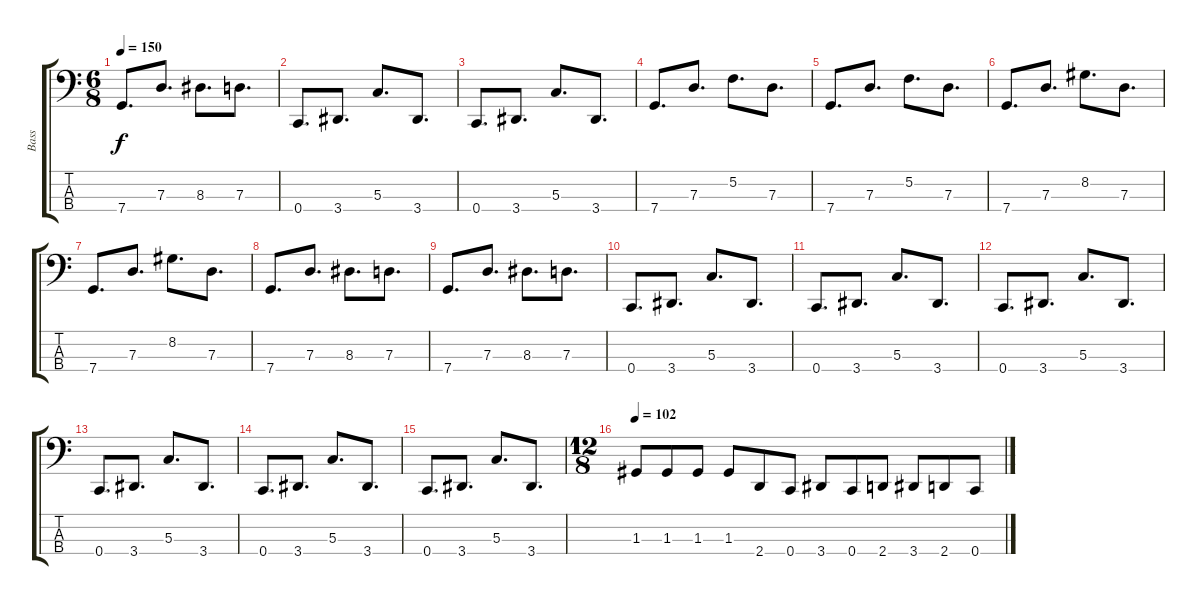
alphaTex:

\track ("Bass" "Bass") {instrument electricbassfinger}
\staff {score tabs}
\tuning (F2 C2 G1 C1) {hide}
\ts (6 8)
\tempo 150
\clef f4
\ks c
7.4.8{d dy f} 7.3.8{d} 8.3.8{d} 7.3.8{d} |
0.4.8{d} 3.4.8{d} 5.3.8{d} 3.4.8{d} |
0.4.8{d} 3.4.8{d} 5.3.8{d} 3.4.8{d} |
7.4.8{d} 7.3.8{d} 5.2.8{d} 7.3.8{d} |
7.4.8{d} 7.3.8{d} 5.2.8{d} 7.3.8{d} |
7.4.8{d} 7.3.8{d} 8.2.8{d} 7.3.8{d} |
7.4.8{d} 7.3.8{d} 8.2.8{d} 7.3.8{d} |
7.4.8{d} 7.3.8{d} 8.3.8{d} 7.3.8{d} |
7.4.8{d} 7.3.8{d} 8.3.8{d} 7.3.8{d} |
0.4.8{d} 3.4.8{d} 5.3.8{d} 3.4.8{d} |
0.4.8{d} 3.4.8{d} 5.3.8{d} 3.4.8{d} |
0.4.8{d} 3.4.8{d} 5.3.8{d} 3.4.8{d} |
0.4.8{d} 3.4.8{d} 5.3.8{d} 3.4.8{d} |
0.4.8{d} 3.4.8{d} 5.3.8{d} 3.4.8{d} |
0.4.8{d} 3.4.8{d} 5.3.8{d} 3.4.8{d} |
\ts (12 8)
\tempo 102
1.3.8 1.3.8 1.3.8 1.3.8 2.4.8 0.4.8 3.4.8 0.4.8 2.4.8 3.4.8 2.4.8 0.4.8
